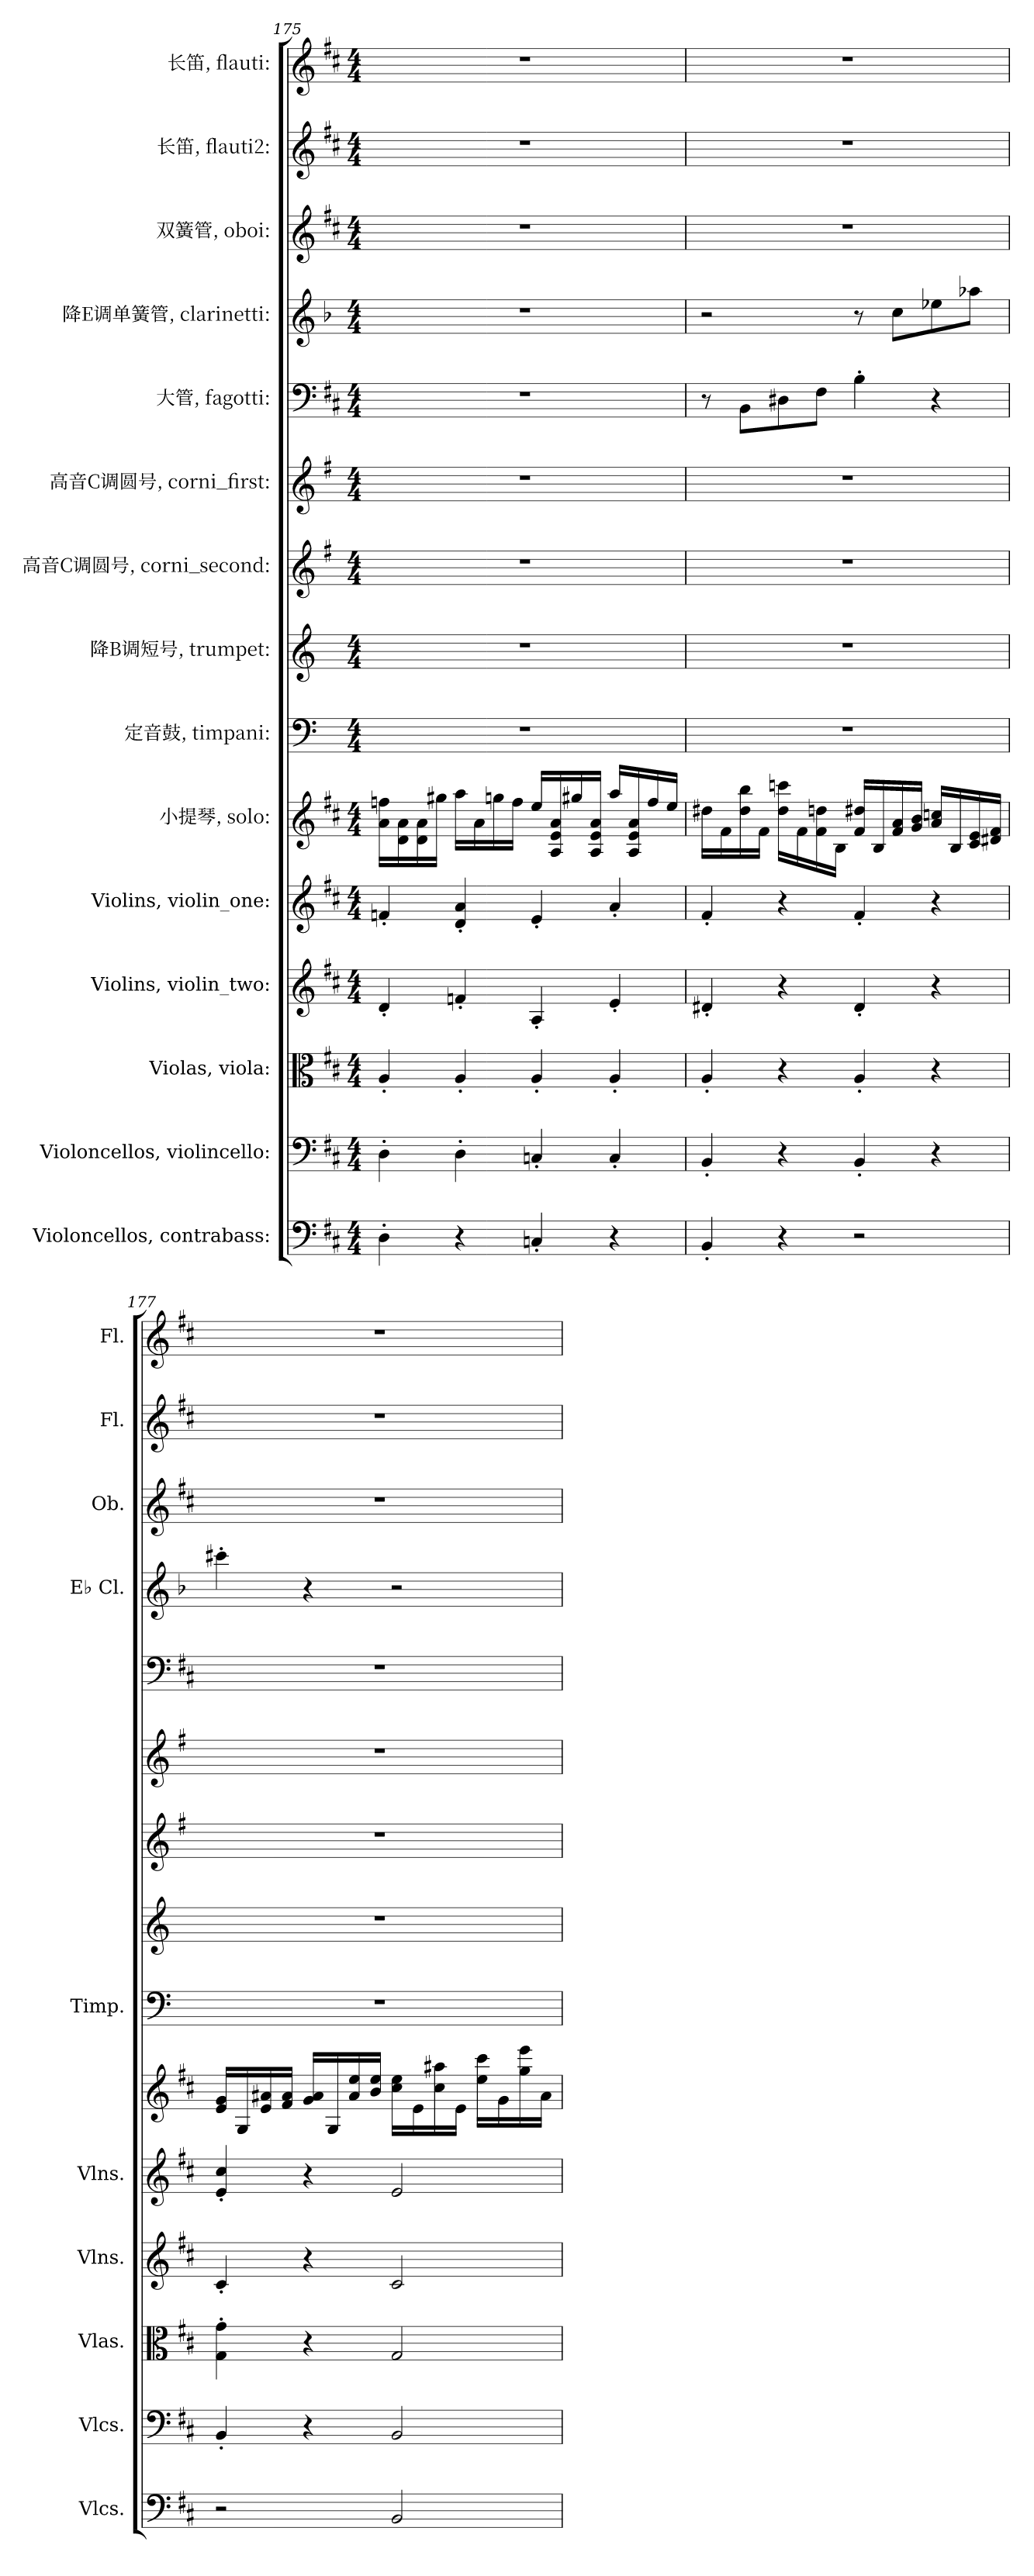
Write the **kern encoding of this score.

**kern	**kern	**kern	**kern	**kern	**kern	**kern	**kern	**kern	**kern	**kern	**kern	**kern	**kern	**kern
*part15	*part14	*part13	*part12	*part11	*part10	*part9	*part8	*part7	*part6	*part5	*part4	*part3	*part2	*part1
*staff15	*staff14	*staff13	*staff12	*staff11	*staff10	*staff9	*staff8	*staff7	*staff6	*staff5	*staff4	*staff3	*staff2	*staff1
*I"Violoncellos, contrabass:	*I"Violoncellos, violincello:	*I"Violas, viola:	*I"Violins, violin_two:	*I"Violins, violin_one:	*I"小提琴, solo:	*I"定音鼓, timpani:	*I"降B调短号, trumpet:	*I"高音C调圆号, corni_second:	*I"高音C调圆号, corni_first:	*I"大管, fagotti:	*I"降E调单簧管, clarinetti:	*I"双簧管, oboi:	*I"长笛, flauti2:	*I"长笛, flauti:
*I'Vlcs.	*I'Vlcs.	*I'Vlas.	*I'Vlns.	*I'Vlns.	*	*I'Timp.	*	*	*	*	*I'E♭ Cl.	*I'Ob.	*I'Fl.	*I'Fl.
*clefF4	*clefF4	*clefC3	*clefG2	*clefG2	*clefG2	*clefF4	*clefG2	*clefG2	*clefG2	*clefF4	*clefG2	*clefG2	*clefG2	*clefG2
*	*	*	*	*	*	*	*ITrd1c2	*ITrd4c7	*ITrd4c7	*	*ITrd-2c-3	*	*	*
*k[f#c#]	*k[f#c#]	*k[f#c#]	*k[f#c#]	*k[f#c#]	*k[f#c#]	*k[]	*k[b-e-]	*k[]	*k[]	*k[f#c#]	*k[b-e-a-d-]	*k[f#c#]	*k[f#c#]	*k[f#c#]
*M4/4	*M4/4	*M4/4	*M4/4	*M4/4	*M4/4	*M4/4	*M4/4	*M4/4	*M4/4	*M4/4	*M4/4	*M4/4	*M4/4	*M4/4
=175	=175	=175	=175	=175	=175	=175	=175	=175	=175	=175	=175	=175	=175	=175
4D'\	4D'\	4A'/	4d'/	4fn'/	16a\ 16ffn\LL	1r	1r	1r	1r	1r	1r	1r	1r	1r
.	.	.	.	.	16d\ 16a\	.	.	.	.	.	.	.	.	.
.	.	.	.	.	16d\ 16a\	.	.	.	.	.	.	.	.	.
.	.	.	.	.	16gg#X\JJ	.	.	.	.	.	.	.	.	.
4r	4D'\	4A'/	4fn'/	4d/' 4a/'	16aa\LL	.	.	.	.	.	.	.	.	.
.	.	.	.	.	16a\	.	.	.	.	.	.	.	.	.
.	.	.	.	.	16ggn\	.	.	.	.	.	.	.	.	.
.	.	.	.	.	16ff\JJ	.	.	.	.	.	.	.	.	.
4Cn'/	4Cn'/	4A'/	4A'/	4e'/	16ee/LL	.	.	.	.	.	.	.	.	.
.	.	.	.	.	16A/ 16e/ 16a/	.	.	.	.	.	.	.	.	.
.	.	.	.	.	16gg#X/	.	.	.	.	.	.	.	.	.
.	.	.	.	.	16A/ 16e/ 16a/JJ	.	.	.	.	.	.	.	.	.
4r	4C'/	4A'/	4e'/	4a'/	16aa/LL	.	.	.	.	.	.	.	.	.
.	.	.	.	.	16A/ 16e/ 16a/	.	.	.	.	.	.	.	.	.
.	.	.	.	.	16ff/	.	.	.	.	.	.	.	.	.
.	.	.	.	.	16ee/JJ	.	.	.	.	.	.	.	.	.
!!LO:PB:g=z
=176	=176	=176	=176	=176	=176	=176	=176	=176	=176	=176	=176	=176	=176	=176
4BB'/	4BB'/	4A'/	4d#X'/	4f#'/	16dd#X\LL	1r	1r	1r	1r	8r	2r	1r	1r	1r
.	.	.	.	.	16f#\	.	.	.	.	.	.	.	.	.
.	.	.	.	.	16dd#\ 16bb\	.	.	.	.	8BB\L	.	.	.	.
.	.	.	.	.	16f#\JJ	.	.	.	.	.	.	.	.	.
4r	4r	4r	4r	4r	16dd#\ 16cccn\LL	.	.	.	.	8D#X\	.	.	.	.
.	.	.	.	.	16f#\	.	.	.	.	.	.	.	.	.
.	.	.	.	.	16f#\ 16ddn\	.	.	.	.	8F#\J	.	.	.	.
.	.	.	.	.	16B\JJ	.	.	.	.	.	.	.	.	.
2r	4BB'/	4A'/	4d#'/	4f#'/	16f#/ 16dd#X/LL	.	.	.	.	4B'\	8r	.	.	.
.	.	.	.	.	16B/	.	.	.	.	.	.	.	.	.
.	.	.	.	.	16f#/ 16a/	.	.	.	.	.	8ee-\L	.	.	.
.	.	.	.	.	16g/ 16b/JJ	.	.	.	.	.	.	.	.	.
.	4r	4r	4r	4r	16a/ 16ccn/LL	.	.	.	.	4r	8gg-X\	.	.	.
.	.	.	.	.	16B/	.	.	.	.	.	.	.	.	.
.	.	.	.	.	16c#/ 16e/	.	.	.	.	.	8ccc-X\J	.	.	.
.	.	.	.	.	16d#X/ 16f#/JJ	.	.	.	.	.	.	.	.	.
=177	=177	=177	=177	=177	=177	=177	=177	=177	=177	=177	=177	=177	=177	=177
2r	4BB'/	4G\' 4g\'	4c#'/	4e/' 4cc#/'	16e/ 16g/LL	1r	1r	1r	1r	1r	4eeen'\	1r	1r	1r
.	.	.	.	.	16G/	.	.	.	.	.	.	.	.	.
.	.	.	.	.	16e/ 16a#X/	.	.	.	.	.	.	.	.	.
.	.	.	.	.	16f#/ 16a#/JJ	.	.	.	.	.	.	.	.	.
.	4r	4r	4r	4r	16g/ 16a#/LL	.	.	.	.	.	4r	.	.	.
.	.	.	.	.	16G/	.	.	.	.	.	.	.	.	.
.	.	.	.	.	16a#/ 16ee/	.	.	.	.	.	.	.	.	.
.	.	.	.	.	16b/ 16ee/JJ	.	.	.	.	.	.	.	.	.
2BB/	2BB/	2G/	2c#/	2e/	16cc#\ 16ee\LL	.	.	.	.	.	2r	.	.	.
.	.	.	.	.	16e\	.	.	.	.	.	.	.	.	.
.	.	.	.	.	16cc#\ 16aa#X\	.	.	.	.	.	.	.	.	.
.	.	.	.	.	16e\JJ	.	.	.	.	.	.	.	.	.
.	.	.	.	.	16ee\ 16ccc#\LL	.	.	.	.	.	.	.	.	.
.	.	.	.	.	16g\	.	.	.	.	.	.	.	.	.
.	.	.	.	.	16gg\ 16eee\	.	.	.	.	.	.	.	.	.
.	.	.	.	.	16a#\JJ	.	.	.	.	.	.	.	.	.
=	=	=	=	=	=	=	=	=	=	=	=	=	=	=
*-	*-	*-	*-	*-	*-	*-	*-	*-	*-	*-	*-	*-	*-	*-
